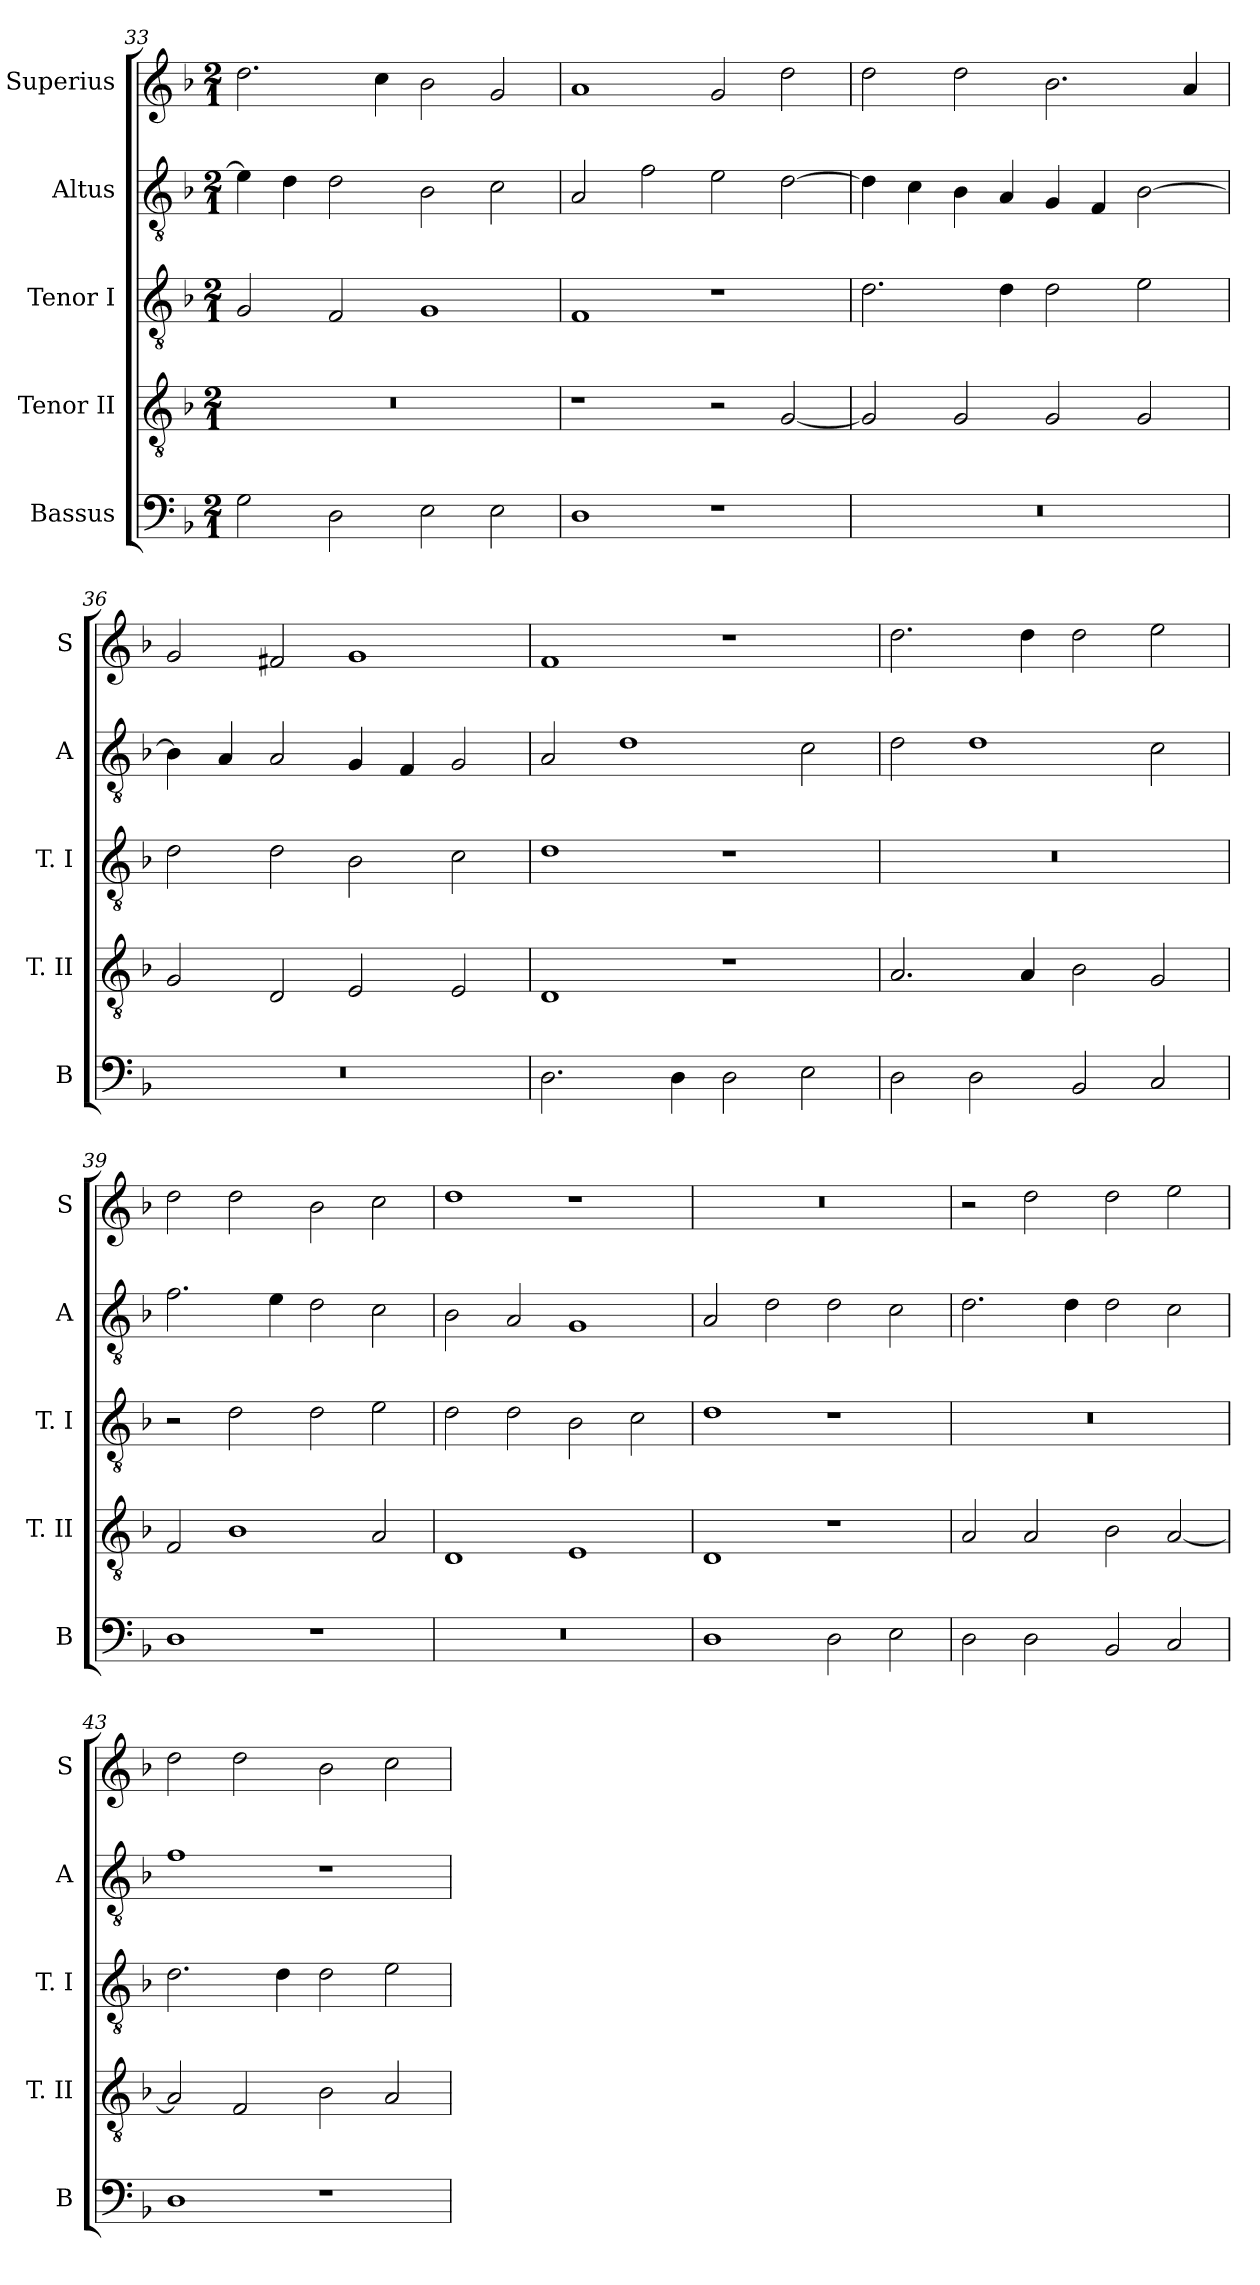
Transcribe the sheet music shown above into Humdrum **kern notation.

**kern	**kern	**kern	**kern	**kern
*part5	*part4	*part3	*part2	*part1
*staff5	*staff4	*staff3	*staff2	*staff1
*I"Bassus	*I"Tenor II	*I"Tenor I	*I"Altus	*I"Superius
*I'B	*I'T. II	*I'T. I	*I'A	*I'S
*clefF4	*clefGv2	*clefGv2	*clefGv2	*clefG2
*k[b-]	*k[b-]	*k[b-]	*k[b-]	*k[b-]
*F:	*F:	*F:	*F:	*F:
*M2/1	*M2/1	*M2/1	*M2/1	*M2/1
=33	=33	=33	=33	=33
2G	0r	2G	4e]	2.dd
.	.	.	4d	.
2D	.	2F	2d	.
.	.	.	.	4cc
2E	.	1G	2B-	2b-
2E	.	.	2c	2g
=34	=34	=34	=34	=34
1D	1r	1F	2A	1a
.	.	.	2f	.
1r	2r	1r	2e	2g
.	[2G	.	[2d	2dd
=35	=35	=35	=35	=35
0r	2G]	2.d	4d]	2dd
.	.	.	4c	.
.	2G	.	4B-	2dd
.	.	4d	4A	.
.	2G	2d	4G	2.b-
.	.	.	4F	.
.	2G	2e	[2B-	.
.	.	.	.	4a
=36	=36	=36	=36	=36
0r	2G	2d	4B-]	2g
.	.	.	4A	.
.	2D	2d	2A	2f#X
.	2E	2B-	4G	1g
.	.	.	4F	.
.	2E	2c	2G	.
=37	=37	=37	=37	=37
2.D	1D	1d	2A	1f
.	.	.	1d	.
4D	.	.	.	.
2D	1r	1r	.	1r
2E	.	.	2c	.
=38	=38	=38	=38	=38
2D	2.A	0r	2d	2.dd
2D	.	.	1d	.
.	4A	.	.	4dd
2BB-	2B-	.	.	2dd
2C	2G	.	2c	2ee
=39	=39	=39	=39	=39
1D	2F	2r	2.f	2dd
.	1B-	2d	.	2dd
.	.	.	4e	.
1r	.	2d	2d	2b-
.	2A	2e	2c	2cc
=40	=40	=40	=40	=40
0r	1D	2d	2B-	1dd
.	.	2d	2A	.
.	1E	2B-	1G	1r
.	.	2c	.	.
=41	=41	=41	=41	=41
1D	1D	1d	2A	0r
.	.	.	2d	.
2D	1r	1r	2d	.
2E	.	.	2c	.
=42	=42	=42	=42	=42
2D	2A	0r	2.d	2r
2D	2A	.	.	2dd
.	.	.	4d	.
2BB-	2B-	.	2d	2dd
2C	[2A	.	2c	2ee
=43	=43	=43	=43	=43
1D	2A]	2.d	1f	2dd
.	2F	.	.	2dd
.	.	4d	.	.
1r	2B-	2d	1r	2b-
.	2A	2e	.	2cc
=	=	=	=	=
*-	*-	*-	*-	*-
